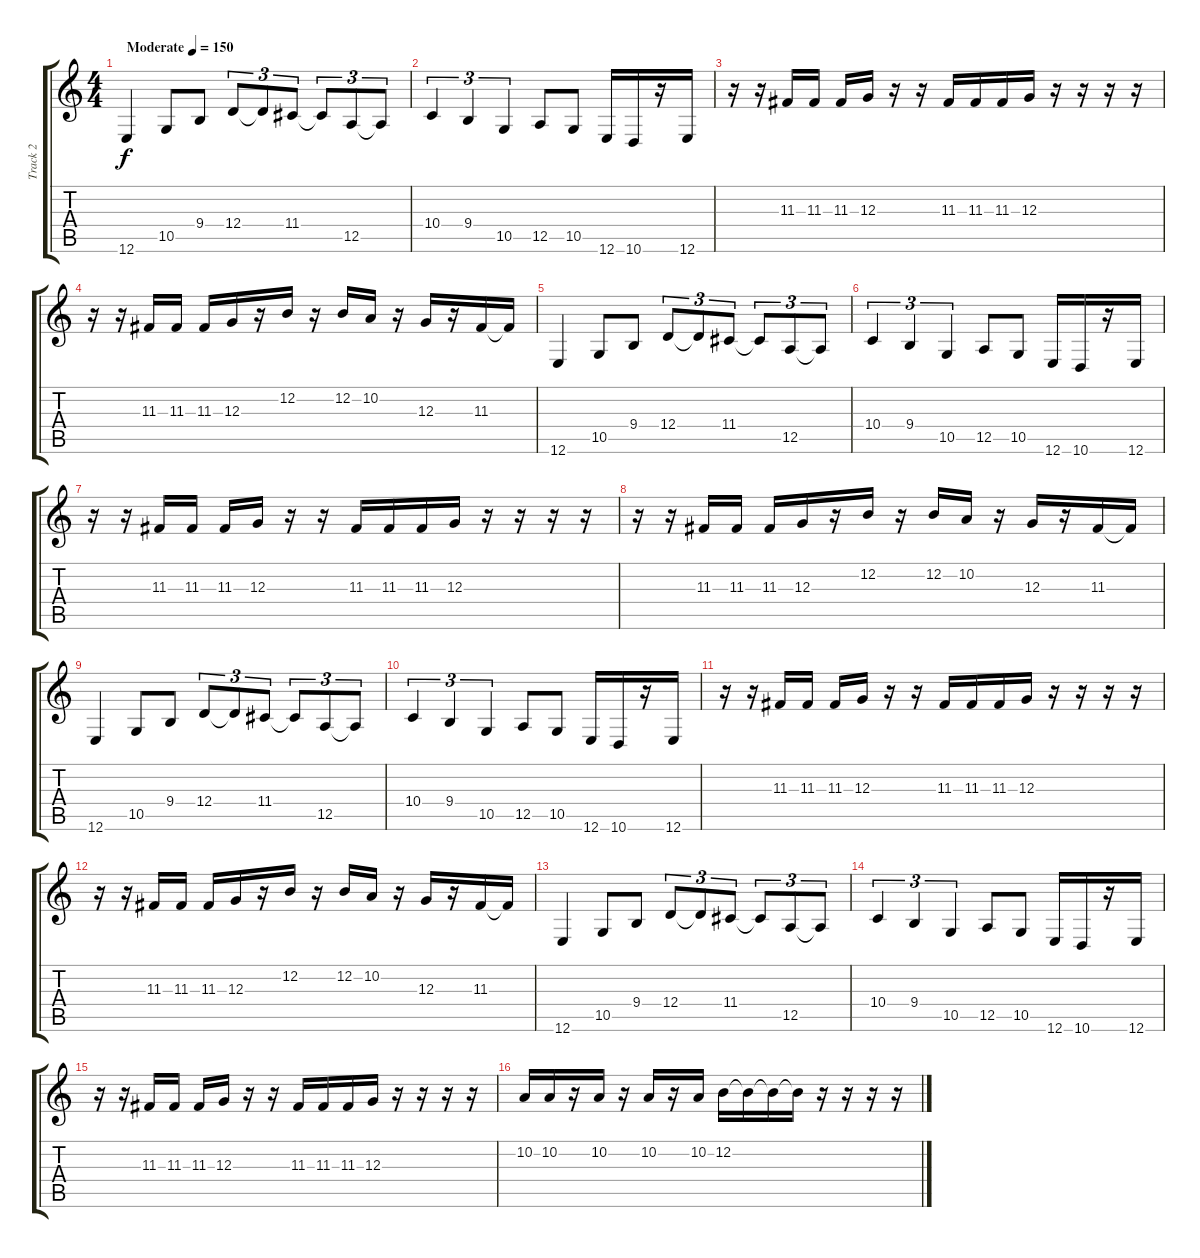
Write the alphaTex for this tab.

\track ("Track 2" "Track 2") {instrument lead5charang}
\staff {score tabs}
\tuning (E4 B3 G3 D3 A2 E2) {hide}
\ts (4 4)
\tempo (150 "Moderate")
\clef g2
\ks c
12.6.4{dy f instrument lead5charang} 10.5.8 9.4.8 12.4.8{tu (3 2)} 12.4{t}.8{tu (3 2)} 11.4.8{tu (3 2)} 11.4{t}.8{tu (3 2)} 12.5.8{tu (3 2)} 12.5{t}.8{tu (3 2)} |
10.4.4{tu (3 2)} 9.4.4{tu (3 2)} 10.5.4{tu (3 2)} 12.5.8 10.5.8 12.6.16 10.6.16 r.16 12.6.16 |
r.16 r.16 11.3.16 11.3.16 11.3.16 12.3.16 r.16 r.16 11.3.16 11.3.16 11.3.16 12.3.16 r.16 r.16 r.16 r.16 |
r.16 r.16 11.3.16 11.3.16 11.3.16 12.3.16 r.16 12.2.16 r.16 12.2.16 10.2.16 r.16 12.3.16 r.16 11.3.16 11.3{t}.16 |
12.6.4 10.5.8 9.4.8 12.4.8{tu (3 2)} 12.4{t}.8{tu (3 2)} 11.4.8{tu (3 2)} 11.4{t}.8{tu (3 2)} 12.5.8{tu (3 2)} 12.5{t}.8{tu (3 2)} |
10.4.4{tu (3 2)} 9.4.4{tu (3 2)} 10.5.4{tu (3 2)} 12.5.8 10.5.8 12.6.16 10.6.16 r.16 12.6.16 |
r.16 r.16 11.3.16 11.3.16 11.3.16 12.3.16 r.16 r.16 11.3.16 11.3.16 11.3.16 12.3.16 r.16 r.16 r.16 r.16 |
r.16 r.16 11.3.16 11.3.16 11.3.16 12.3.16 r.16 12.2.16 r.16 12.2.16 10.2.16 r.16 12.3.16 r.16 11.3.16 11.3{t}.16 |
12.6.4 10.5.8 9.4.8 12.4.8{tu (3 2)} 12.4{t}.8{tu (3 2)} 11.4.8{tu (3 2)} 11.4{t}.8{tu (3 2)} 12.5.8{tu (3 2)} 12.5{t}.8{tu (3 2)} |
10.4.4{tu (3 2)} 9.4.4{tu (3 2)} 10.5.4{tu (3 2)} 12.5.8 10.5.8 12.6.16 10.6.16 r.16 12.6.16 |
r.16 r.16 11.3.16 11.3.16 11.3.16 12.3.16 r.16 r.16 11.3.16 11.3.16 11.3.16 12.3.16 r.16 r.16 r.16 r.16 |
r.16 r.16 11.3.16 11.3.16 11.3.16 12.3.16 r.16 12.2.16 r.16 12.2.16 10.2.16 r.16 12.3.16 r.16 11.3.16 11.3{t}.16 |
12.6.4 10.5.8 9.4.8 12.4.8{tu (3 2)} 12.4{t}.8{tu (3 2)} 11.4.8{tu (3 2)} 11.4{t}.8{tu (3 2)} 12.5.8{tu (3 2)} 12.5{t}.8{tu (3 2)} |
10.4.4{tu (3 2)} 9.4.4{tu (3 2)} 10.5.4{tu (3 2)} 12.5.8 10.5.8 12.6.16 10.6.16 r.16 12.6.16 |
r.16 r.16 11.3.16 11.3.16 11.3.16 12.3.16 r.16 r.16 11.3.16 11.3.16 11.3.16 12.3.16 r.16 r.16 r.16 r.16 |
10.2.16 10.2.16 r.16 10.2.16 r.16 10.2.16 r.16 10.2.16 12.2.16 12.2{t}.16 12.2{t}.16 12.2{t}.16 r.16 r.16 r.16 r.16
